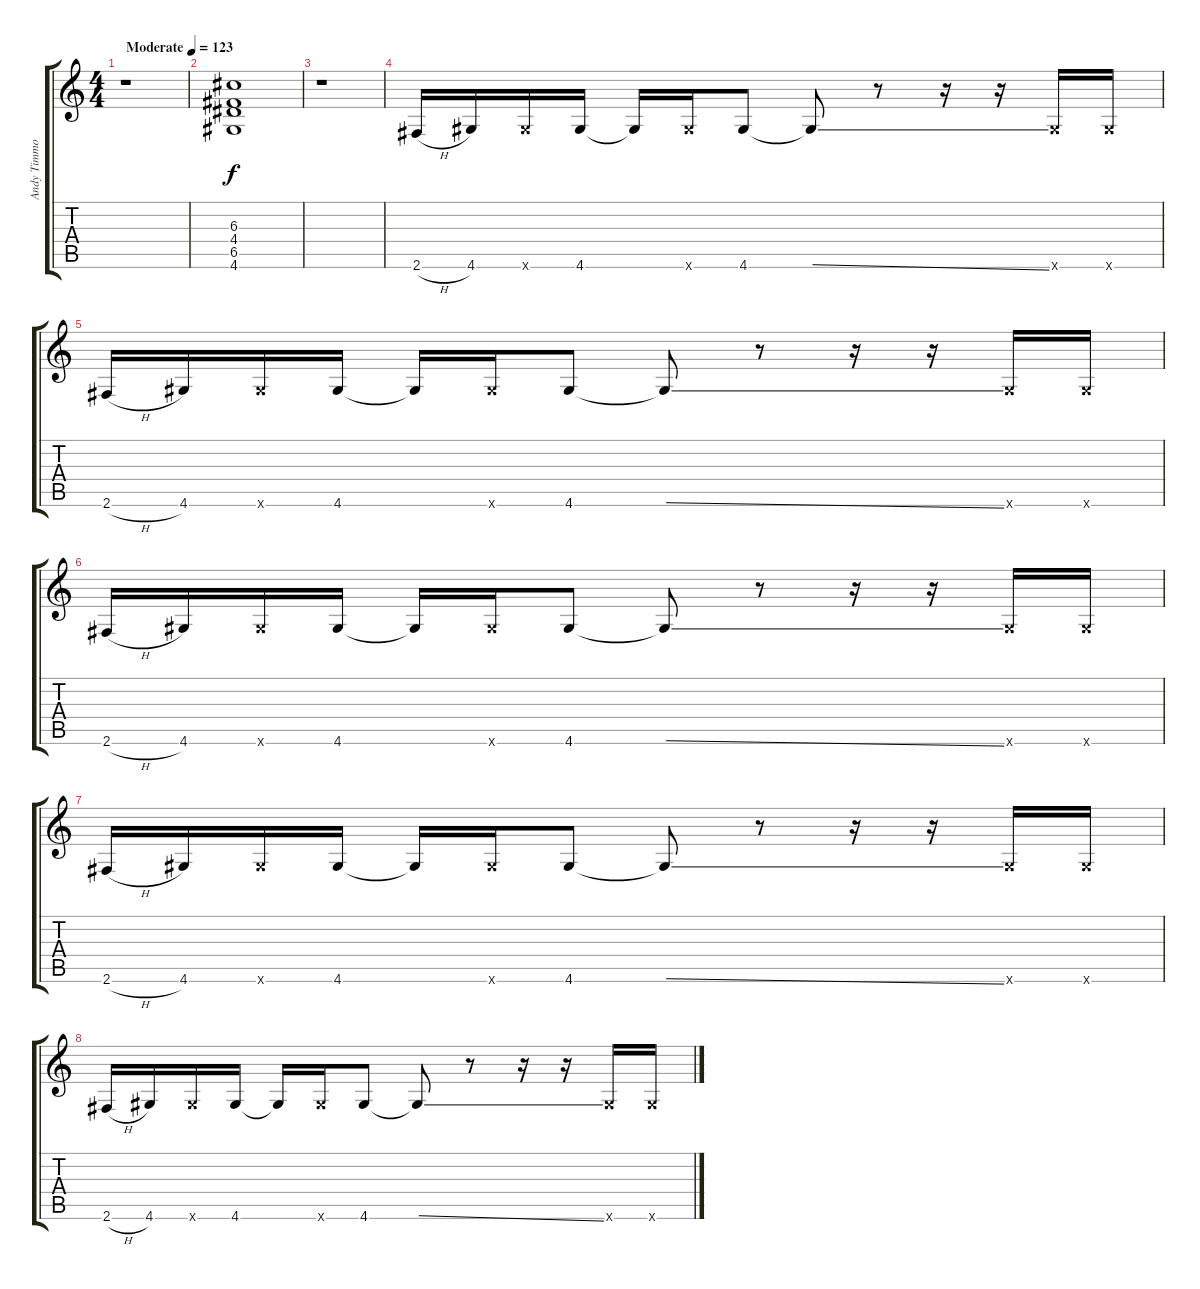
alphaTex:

\track ("Andy Timmons" "Andy Timmo") {instrument distortionguitar}
\staff {score tabs}
\tuning (E4 B3 G3 D3 A2 E2) {hide}
\ts (4 4)
\tempo (123 "Moderate")
\clef g2
\ks c
r.1{dy f instrument distortionguitar} |
(6.3 4.4 6.5 4.6).1 |
r.1 |
2.6{h}.16 4.6.16 4.6{x}.16 4.6.16 4.6{t}.16 4.6{x}.16 4.6.8 4.6{ss t}.8 r.8 r.16 r.16 4.6{x}.16 4.6{x}.16 |
2.6{h}.16 4.6.16 4.6{x}.16 4.6.16 4.6{t}.16 4.6{x}.16 4.6.8 4.6{ss t}.8 r.8 r.16 r.16 4.6{x}.16 4.6{x}.16 |
2.6{h}.16 4.6.16 4.6{x}.16 4.6.16 4.6{t}.16 4.6{x}.16 4.6.8 4.6{ss t}.8 r.8 r.16 r.16 4.6{x}.16 4.6{x}.16 |
2.6{h}.16 4.6.16 4.6{x}.16 4.6.16 4.6{t}.16 4.6{x}.16 4.6.8 4.6{ss t}.8 r.8 r.16 r.16 4.6{x}.16 4.6{x}.16 |
2.6{h}.16 4.6.16 4.6{x}.16 4.6.16 4.6{t}.16 4.6{x}.16 4.6.8 4.6{ss t}.8 r.8 r.16 r.16 4.6{x}.16 4.6{x}.16
